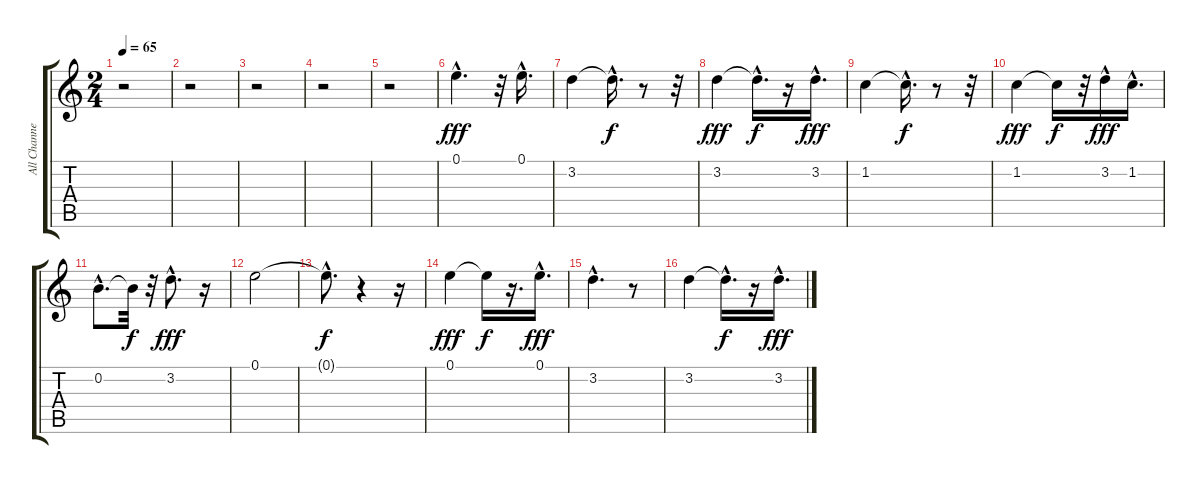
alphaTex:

\track ("All Channels*merged" "All Channe") {instrument acousticguitarnylon}
\staff {score tabs}
\tuning (E4 B3 G3 D3 A2 E2) {hide}
\ts (2 4)
\tempo 65
\clef g2
\ks c
r.2{dy f} |
r.2 |
r.2 |
r.2 |
r.2 |
0.1{hac}.4{d dy fff volume 10} r.32 0.1{hac}.16{d} |
3.2.4 3.2{hac t}.16{d dy f} r.8 r.32 |
3.2.4{dy fff} 3.2{hac t}.16{d dy f} r.16 3.2{hac}.16{d dy fff} |
1.2.4 1.2{hac t}.16{d dy f} r.8 r.32 |
1.2.4{dy fff} 1.2{t}.16{dy f} r.32 3.2{hac}.16{dy fff} 1.2{hac}.16{d} |
0.2{hac}.8{d} 0.2{t}.32{dy f} r.32 3.2{hac}.8{d dy fff} r.16 |
0.1.2 |
0.1{hac t}.8{d dy f} r.4 r.16 |
0.1.4{dy fff} 0.1{t}.16{dy f} r.16{d} 0.1{hac}.16{d dy fff} |
3.2{hac}.4{d} r.8 |
3.2.4 3.2{hac t}.16{d dy f} r.16 3.2{hac}.16{d dy fff}
